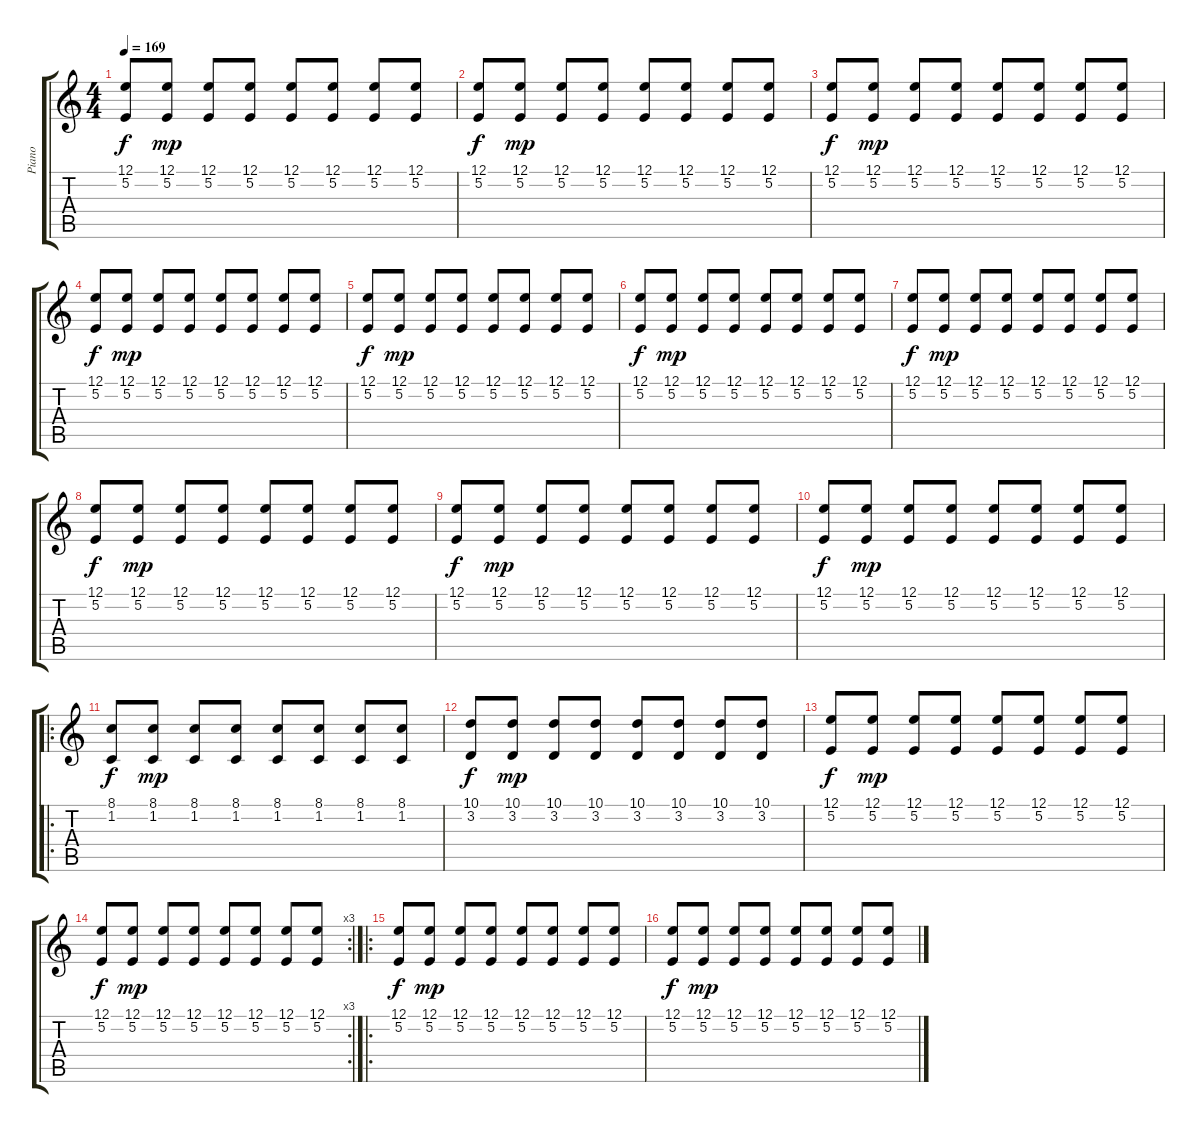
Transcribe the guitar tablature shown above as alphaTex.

\track ("Piano" "Piano") {instrument brightacousticpiano}
\staff {score tabs}
\tuning (E4 B3 G3 D3 A2 E2) {hide}
\ts (4 4)
\tempo 169
\clef g2
\ks c
(12.1 5.2).8{dy f} (12.1 5.2).8{dy mp} (12.1 5.2).8 (12.1 5.2).8 (12.1 5.2).8 (12.1 5.2).8 (12.1 5.2).8 (12.1 5.2).8 |
(12.1 5.2).8{dy f} (12.1 5.2).8{dy mp} (12.1 5.2).8 (12.1 5.2).8 (12.1 5.2).8 (12.1 5.2).8 (12.1 5.2).8 (12.1 5.2).8 |
(12.1 5.2).8{dy f} (12.1 5.2).8{dy mp} (12.1 5.2).8 (12.1 5.2).8 (12.1 5.2).8 (12.1 5.2).8 (12.1 5.2).8 (12.1 5.2).8 |
(12.1 5.2).8{dy f} (12.1 5.2).8{dy mp} (12.1 5.2).8 (12.1 5.2).8 (12.1 5.2).8 (12.1 5.2).8 (12.1 5.2).8 (12.1 5.2).8 |
(12.1 5.2).8{dy f} (12.1 5.2).8{dy mp} (12.1 5.2).8 (12.1 5.2).8 (12.1 5.2).8 (12.1 5.2).8 (12.1 5.2).8 (12.1 5.2).8 |
(12.1 5.2).8{dy f} (12.1 5.2).8{dy mp} (12.1 5.2).8 (12.1 5.2).8 (12.1 5.2).8 (12.1 5.2).8 (12.1 5.2).8 (12.1 5.2).8 |
(12.1 5.2).8{dy f} (12.1 5.2).8{dy mp} (12.1 5.2).8 (12.1 5.2).8 (12.1 5.2).8 (12.1 5.2).8 (12.1 5.2).8 (12.1 5.2).8 |
(12.1 5.2).8{dy f} (12.1 5.2).8{dy mp} (12.1 5.2).8 (12.1 5.2).8 (12.1 5.2).8 (12.1 5.2).8 (12.1 5.2).8 (12.1 5.2).8 |
(12.1 5.2).8{dy f} (12.1 5.2).8{dy mp} (12.1 5.2).8 (12.1 5.2).8 (12.1 5.2).8 (12.1 5.2).8 (12.1 5.2).8 (12.1 5.2).8 |
(12.1 5.2).8{dy f} (12.1 5.2).8{dy mp} (12.1 5.2).8 (12.1 5.2).8 (12.1 5.2).8 (12.1 5.2).8 (12.1 5.2).8 (12.1 5.2).8 |
\ro
(8.1 1.2).8{dy f} (8.1 1.2).8{dy mp} (8.1 1.2).8 (8.1 1.2).8 (8.1 1.2).8 (8.1 1.2).8 (8.1 1.2).8 (8.1 1.2).8 |
(10.1 3.2).8{dy f} (10.1 3.2).8{dy mp} (10.1 3.2).8 (10.1 3.2).8 (10.1 3.2).8 (10.1 3.2).8 (10.1 3.2).8 (10.1 3.2).8 |
(12.1 5.2).8{dy f} (12.1 5.2).8{dy mp} (12.1 5.2).8 (12.1 5.2).8 (12.1 5.2).8 (12.1 5.2).8 (12.1 5.2).8 (12.1 5.2).8 |
\rc 3
(12.1 5.2).8{dy f} (12.1 5.2).8{dy mp} (12.1 5.2).8 (12.1 5.2).8 (12.1 5.2).8 (12.1 5.2).8 (12.1 5.2).8 (12.1 5.2).8 |
\ro
(12.1 5.2).8{dy f} (12.1 5.2).8{dy mp} (12.1 5.2).8 (12.1 5.2).8 (12.1 5.2).8 (12.1 5.2).8 (12.1 5.2).8 (12.1 5.2).8 |
(12.1 5.2).8{dy f} (12.1 5.2).8{dy mp} (12.1 5.2).8 (12.1 5.2).8 (12.1 5.2).8 (12.1 5.2).8 (12.1 5.2).8 (12.1 5.2).8
